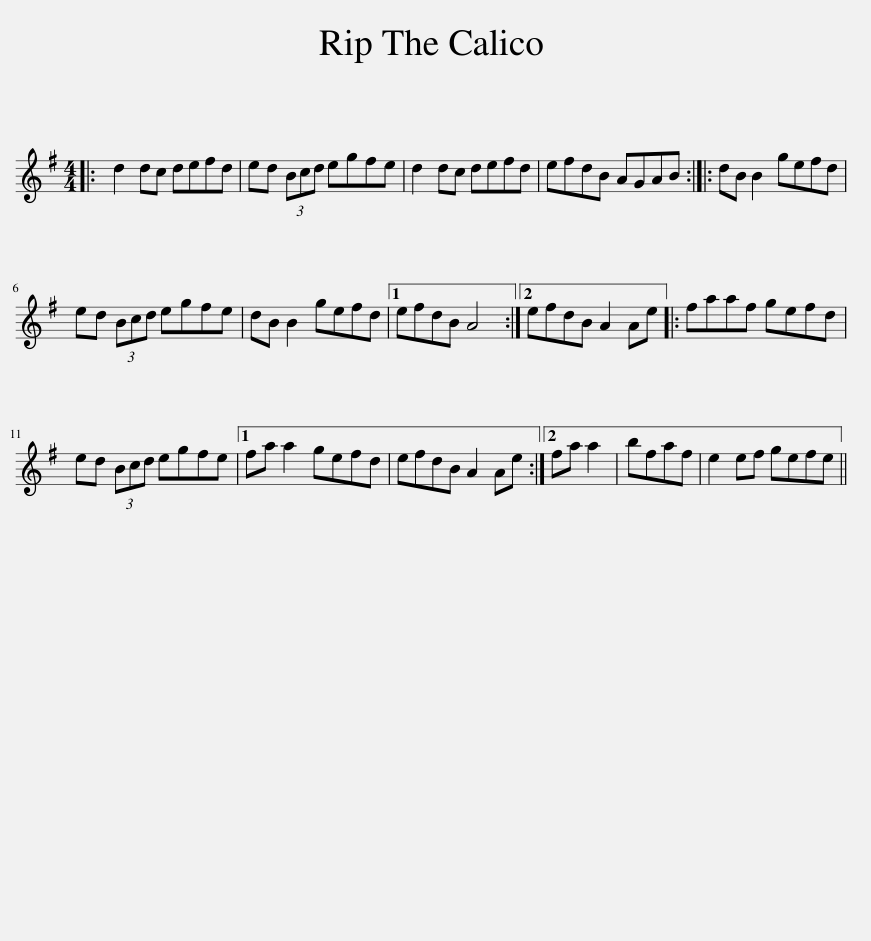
X:1
L:1/8
M:4/4
I:linebreak $
K:G
V:1 treble
V:1
|: d2 dc defd | ed (3Bcd egfe | d2 dc defd | efdB AGAB :: dB B2 gefd |$ %5
 ed (3Bcd egfe | dB B2 gefd |1 efdB A4 :|2 efdB A2 Ae |: faaf gefd |$ %10
 ed (3Bcd egfe |1 fa a2 gefd | efdB A2 Ae :|2 fa a2 | bfaf | %15
 e2 ef gefe || %16
